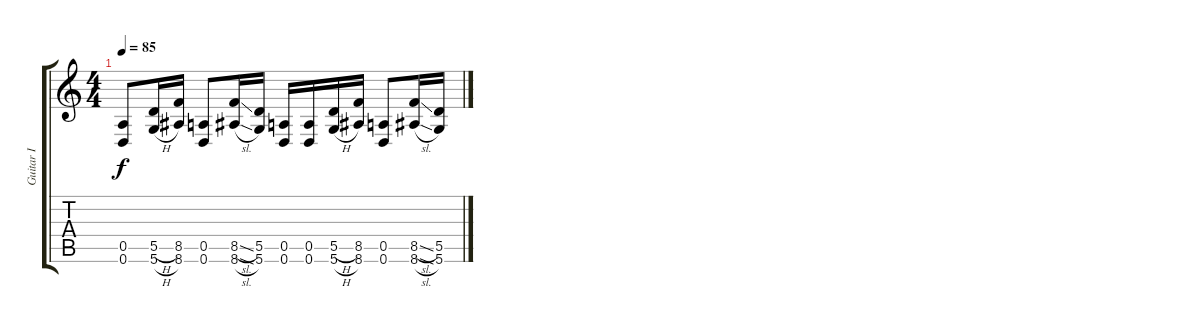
\track ("Guitar I" "Guitar I") {instrument distortionguitar}
\staff {score tabs}
\tuning (E4 B3 G3 D3 A2 D2) {hide}
\ts (4 4)
\tempo 85
\clef g2
\ks c
(0.5 0.6).8{dy f} (5.5{h} 5.6{h}).16 (8.5 8.6).16 (0.5 0.6).8 (8.5{sl} 8.6{sl}).16 (5.5 5.6).16 (0.5 0.6).16 (0.5 0.6).16 (5.5{h} 5.6{h}).16 (8.5 8.6).16 (0.5 0.6).8 (8.5{sl} 8.6{sl}).16 (5.5 5.6).16
